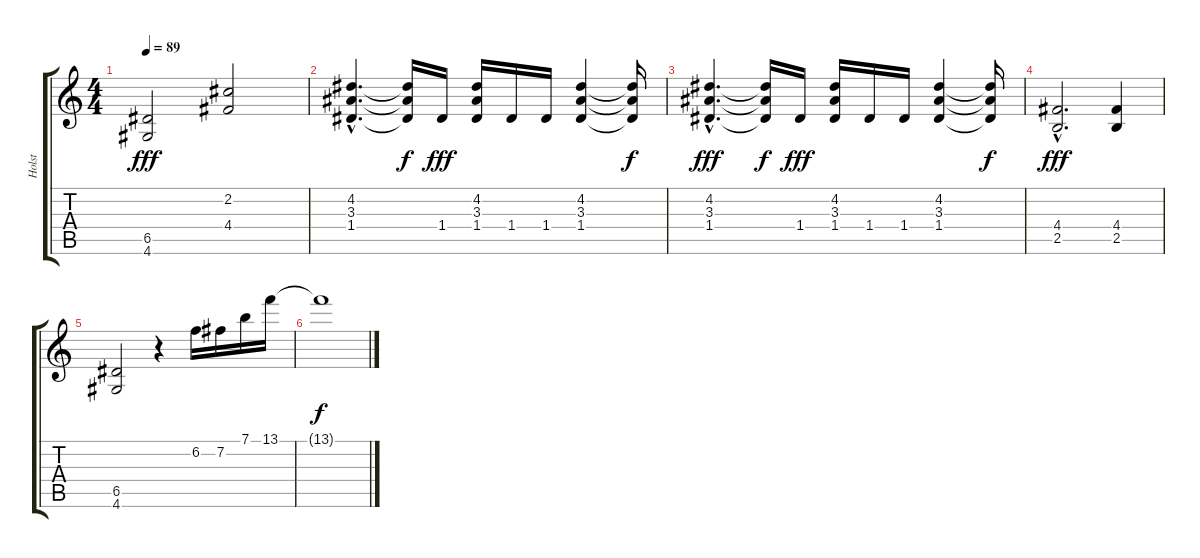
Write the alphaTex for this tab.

\track ("Holst" "Holst") {instrument distortionguitar}
\staff {score tabs}
\tuning (E4 B3 G3 D3 A2 E2) {hide}
\ts (4 4)
\tempo 89
\clef g2
\ks c
(6.5 4.6).2{dy fff} (2.2 4.4).2 |
(4.2{hac} 3.3{hac} 1.4{hac}).4{d} (4.2{t} 3.3{t} 1.4{t}).16{dy f} 1.4.16{dy fff} (4.2 3.3 1.4).16 1.4.16 1.4.16 (4.2 3.3 1.4).4 (4.2{t} 3.3{t} 1.4{t}).16{dy f} |
(4.2{hac} 3.3{hac} 1.4{hac}).4{d dy fff} (4.2{t} 3.3{t} 1.4{t}).16{dy f} 1.4.16{dy fff} (4.2 3.3 1.4).16 1.4.16 1.4.16 (4.2 3.3 1.4).4 (4.2{t} 3.3{t} 1.4{t}).16{dy f} |
(4.4{hac} 2.5{hac}).2{d dy fff} (4.4 2.5).4 |
(6.5 4.6).2 r.4 6.2.16 7.2.16 7.1.16 13.1.16 |
13.1{t}.1{dy f}
